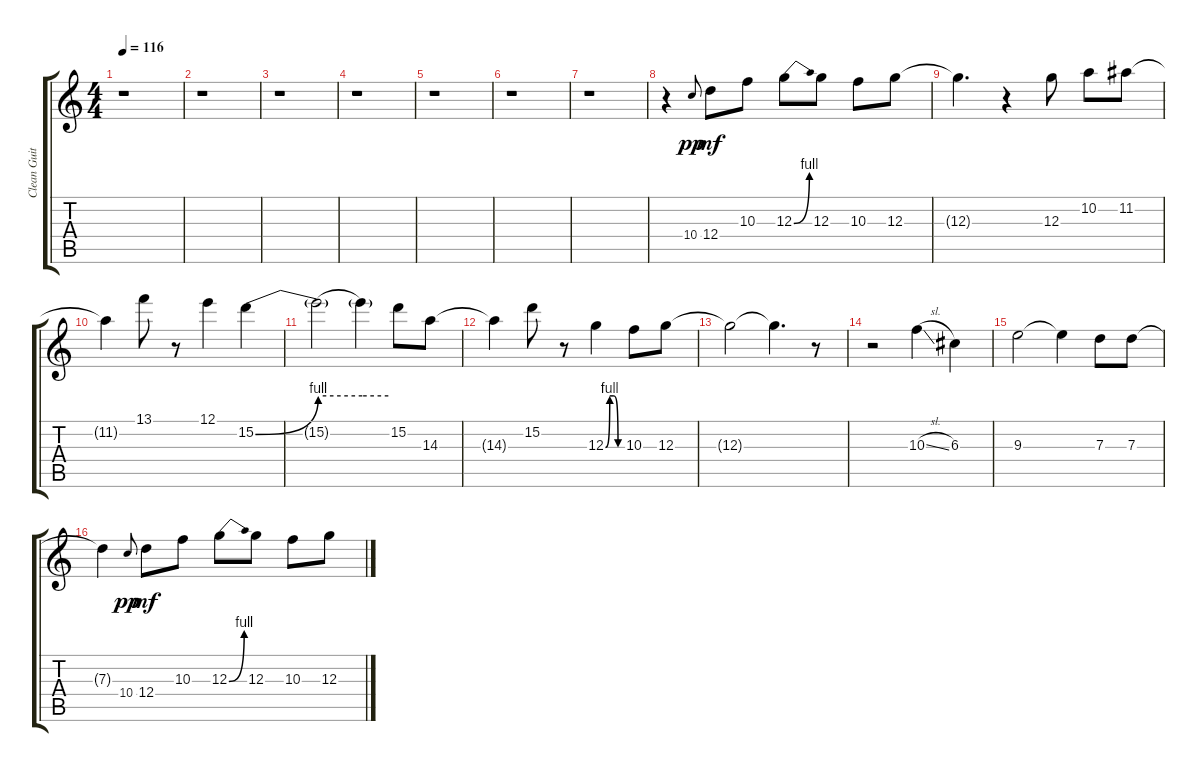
\track ("Clean Guitar" "Clean Guit") {instrument electricguitarclean}
\staff {score tabs}
\tuning (E4 B3 G3 D3 A2 E2) {hide}
\ts (4 4)
\tempo 116
\clef g2
\ks c
r.1{dy pp instrument electricguitarclean} |
r.1 |
r.1 |
r.1 |
r.1 |
r.1 |
r.1 |
r.4 10.4.8{gr onbeat} 12.4.8{dy mf} 10.3.8 12.3{be (bend 0 0 60 4)}.8 12.3.8 10.3.8 12.3.8 |
12.3{t}.4{d} r.4 12.3.8 10.2.8 11.2.8 |
11.2{t}.4 13.1.8 r.8 12.1.4 15.2{be (bend 0 0 60 4)}.4 |
15.2{be (hold 0 4 60 4) t}.2 15.2{be (hold 0 4 60 4) t}.4 15.2.8 14.3.8 |
14.3{t}.4 15.2.8 r.8 12.3{be (custom 0 0 15 4 30 4 45 0 60 0)}.4 10.3.8 12.3.8 |
12.3{t}.2 12.3{t}.4{d} r.8 |
r.2 10.3{sl}.4 6.3.4 |
9.3.2 9.3{t}.4 7.3.8 7.3.8 |
7.3{t}.4 10.4.8{gr onbeat dy pp} 12.4.8{dy mf} 10.3.8 12.3{be (bend 0 0 60 4)}.8 12.3.8 10.3.8 12.3.8
